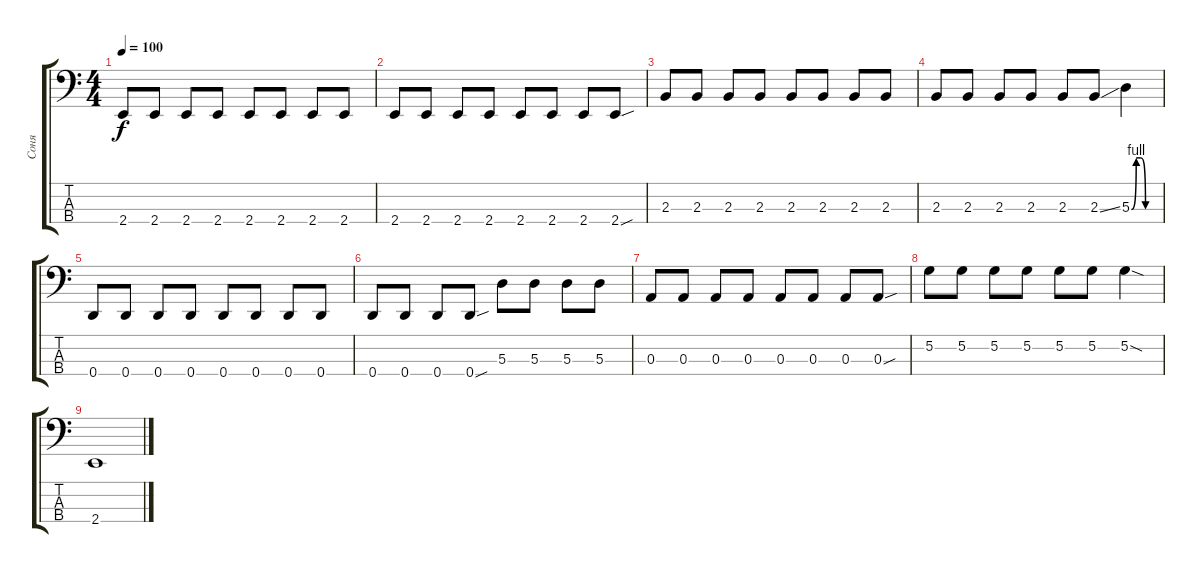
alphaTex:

\track ("Соня" "Соня") {instrument electricbassfinger}
\staff {score tabs}
\tuning (G2 D2 A1 D1) {hide}
\ts (4 4)
\tempo 100
\clef f4
\ks c
2.4.8{dy f} 2.4.8 2.4.8 2.4.8 2.4.8 2.4.8 2.4.8 2.4.8 |
2.4.8 2.4.8 2.4.8 2.4.8 2.4.8 2.4.8 2.4.8 2.4{sou}.8 |
2.3.8 2.3.8 2.3.8 2.3.8 2.3.8 2.3.8 2.3.8 2.3.8 |
2.3.8 2.3.8 2.3.8 2.3.8 2.3.8 2.3{ss}.8 5.3{be (custom 0 0 10 4 20 4 30 0 60 0)}.4 |
0.4.8 0.4.8 0.4.8 0.4.8 0.4.8 0.4.8 0.4.8 0.4.8 |
0.4.8 0.4.8 0.4.8 0.4{sou}.8 5.3.8 5.3.8 5.3.8 5.3.8 |
0.3.8 0.3.8 0.3.8 0.3.8 0.3.8 0.3.8 0.3.8 0.3{sou}.8 |
5.2.8 5.2.8 5.2.8 5.2.8 5.2.8 5.2.8 5.2{sod}.4 |
2.4.1
